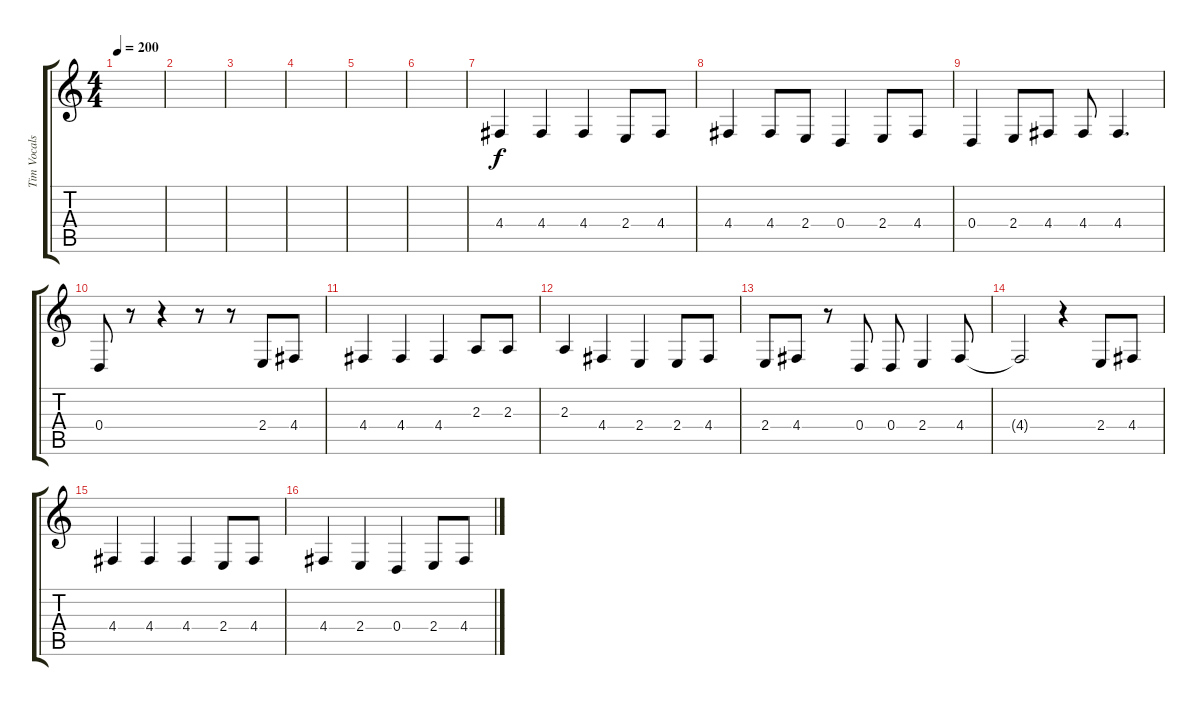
\track ("Tim Vocals" "Tim Vocals") {instrument lead6voice}
\staff {score tabs}
\tuning (E4 B3 G3 D3 A2 E2) {hide}
\ts (4 4)
\tempo 200
\clef g2
\ks c
|
|
|
|
|
|
4.4.4 4.4.4 4.4.4 2.4.8 4.4.8 |
4.4.4 4.4.8 2.4.8 0.4.4 2.4.8 4.4.8 |
0.4.4 2.4.8 4.4.8 4.4.8 4.4.4{d} |
0.4.8 r.8 r.4 r.8 r.8 2.4.8 4.4.8 |
4.4.4 4.4.4 4.4.4 2.3.8 2.3.8 |
2.3.4 4.4.4 2.4.4 2.4.8 4.4.8 |
2.4.8 4.4.8 r.8 0.4.8 0.4.8 2.4.4 4.4.8 |
4.4{t}.2 r.4 2.4.8 4.4.8 |
4.4.4 4.4.4 4.4.4 2.4.8 4.4.8 |
4.4.4 2.4.4 0.4.4 2.4.8 4.4.8
